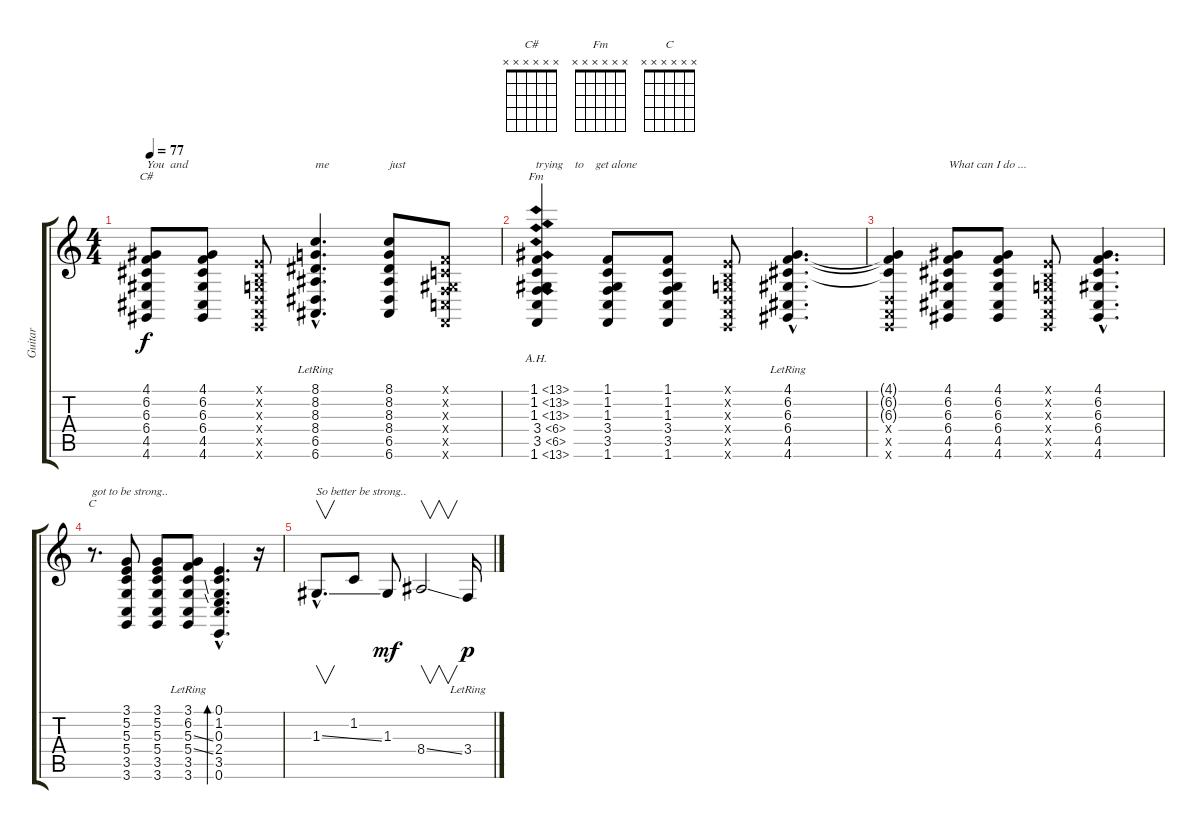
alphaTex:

\track ("Guitar" "Guitar") {instrument lead8bassandlead}
\staff {score tabs}
\tuning (E4 B3 G3 D3 A2 E2) {hide}
\chord ("C#" x x x x x x) {firstfret 0}
\chord ("Fm" x x x x x x) {firstfret 0}
\chord ("C" x x x x x x) {firstfret 0}
\ts (4 4)
\tempo 77
\clef g2
\ks c
(4.1 6.2 6.3 6.4 4.5 4.6).8{ch "C#" txt "You  and" dy f} (4.1 6.2 6.3 6.4 4.5 4.6).8 (0.1{x} 0.2{x} 0.3{x} 0.4{x} 0.5{x} 0.6{x}).8 (8.1{hac lr} 8.2{hac} 8.3{hac} 8.4{hac} 6.5{hac} 6.6{hac}).4{d txt "me"} (8.1 8.2 8.3 8.4 6.5 6.6).8{txt "just"} (1.1{x} 1.2{x} 1.3{x} 3.4{x} 3.5{x} 1.6{x}).8 |
(1.1{ah 12} 1.2{ah 12} 1.3{ah 12} 3.4{ah 3} 3.5{ah 3} 1.6{ah 12}).4{ch "Fm" txt "trying    to    get alone"} (1.1 1.2 1.3 3.4 3.5 1.6).8 (1.1 1.2 1.3 3.4 3.5 1.6).8 (0.1{x} 0.2{x} 0.3{x} 0.4{x} 0.5{x} 0.6{x}).8 (4.1{hac lr} 6.2{hac} 6.3{hac} 6.4{hac} 4.5{hac} 4.6{hac}).4{d} |
(4.1{t} 6.2{t} 6.3{t} 0.4{x} 0.5{x} 0.6{x}).4 (4.1 6.2 6.3 6.4 4.5 4.6).8{txt "What can I do ..."} (4.1 6.2 6.3 6.4 4.5 4.6).8 (0.1{x} 0.2{x} 0.3{x} 0.4{x} 0.5{x} 0.6{x}).8 (4.1{hac} 6.2{hac} 6.3{hac} 6.4{hac} 4.5{hac} 4.6{hac}).4{d} |
r.8{d ch "C" txt "got to be strong.."} (3.1 5.2 5.3 5.4 3.5 3.6).8 (3.1 5.2 5.3 5.4 3.5 3.6).8 (3.1 6.2{lr} 5.3{ss} 5.4{ss} 3.5{lr} 3.6).8 (0.1{hac} 1.2{hac} 0.3{hac} 2.4{hac} 3.5{hac} 0.6{hac}).4{d bd 60} r.16 |
1.3{ss hac}.8{v d txt "So better be strong.." volume 15 instrument distortionguitar} 1.2.8 1.3.8{dy mf} 8.4{ss}.2{v} 3.4{lr}.16{dy p}
